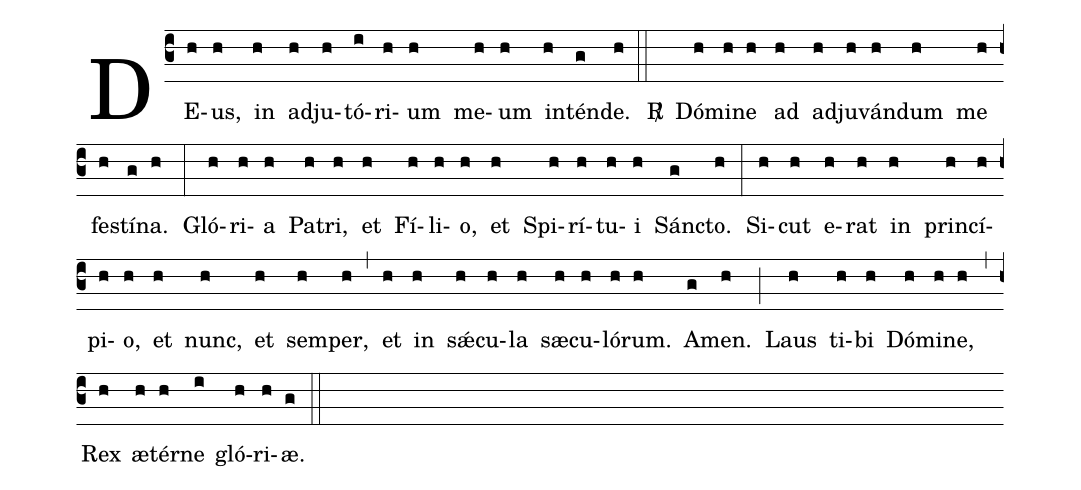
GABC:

%%
(c3)DE(h)us,(h) in(h) ad(h)ju(h)tó(i)ri(h)um(h) me(h)um(h) in(h)tén(g)de.(h) (::)

<v>\Rbar</v>() Dó(h)mi(h)ne(h) ad(h) ad(h)ju(h)ván(h)dum(h) me(h) fe(h)stí(g)na.(h) (:)

Gló(h)ri(h)a(h) Pa(h)tri,(h) et(h) Fí(h)li(h)o,(h) et(h) Spi(h)rí(h)tu(h)i(h) Sán(g)cto.(h) (:)
Si(h)cut(h) e(h)rat(h) in(h) prin(h)cí(h)pi(h)o,(h) et(h) nunc,(h) et(h) sem(h)per,(h) (,) et(h) in(h) s<sp>'ae</sp>(h)cu(h)la(h) sæ(h)cu(h)ló(h)rum.(h) A(g)men.(h) (;)

Laus(h) ti(h)bi(h) Dó(h)mi(h)ne,(h) (,) Rex(h) æ(h)tér(h)ne(i) gló(h)ri(h)æ.(g) (::)
